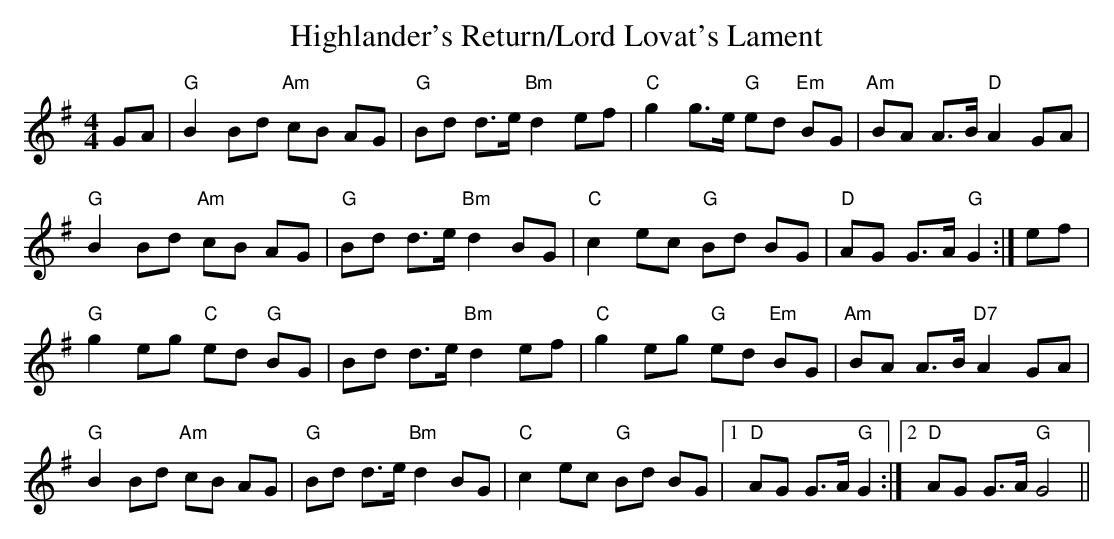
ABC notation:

X:1
T: Highlander's Return/Lord Lovat's Lament
M:4/4
L:1/8
K:G
GA|"G"B2 Bd "Am"cB AG |"G"Bd d>e "Bm"d2 ef|"C"g2g>e "G"ed "Em"BG|"Am"BA A>B "D"A2 GA|
"G"B2 Bd "Am"cB AG|"G"Bd d>e "Bm"d2 BG|"C"c2 ec "G"Bd BG|"D"AG G>A "G"G2 :|ef|
"G"g2 eg "C"ed "G"BG |Bd d>e "Bm"d2 ef|"C"g2 eg "G"ed "Em"BG|"Am"BA A>B "D7"A2 GA|
"G"B2 Bd "Am"cB AG|"G"Bd d>e "Bm"d2 BG|"C"c2 ec "G"Bd BG|[1 "D"AG G>A "G"G2:|[2"D"AG G>A "G"G4||
